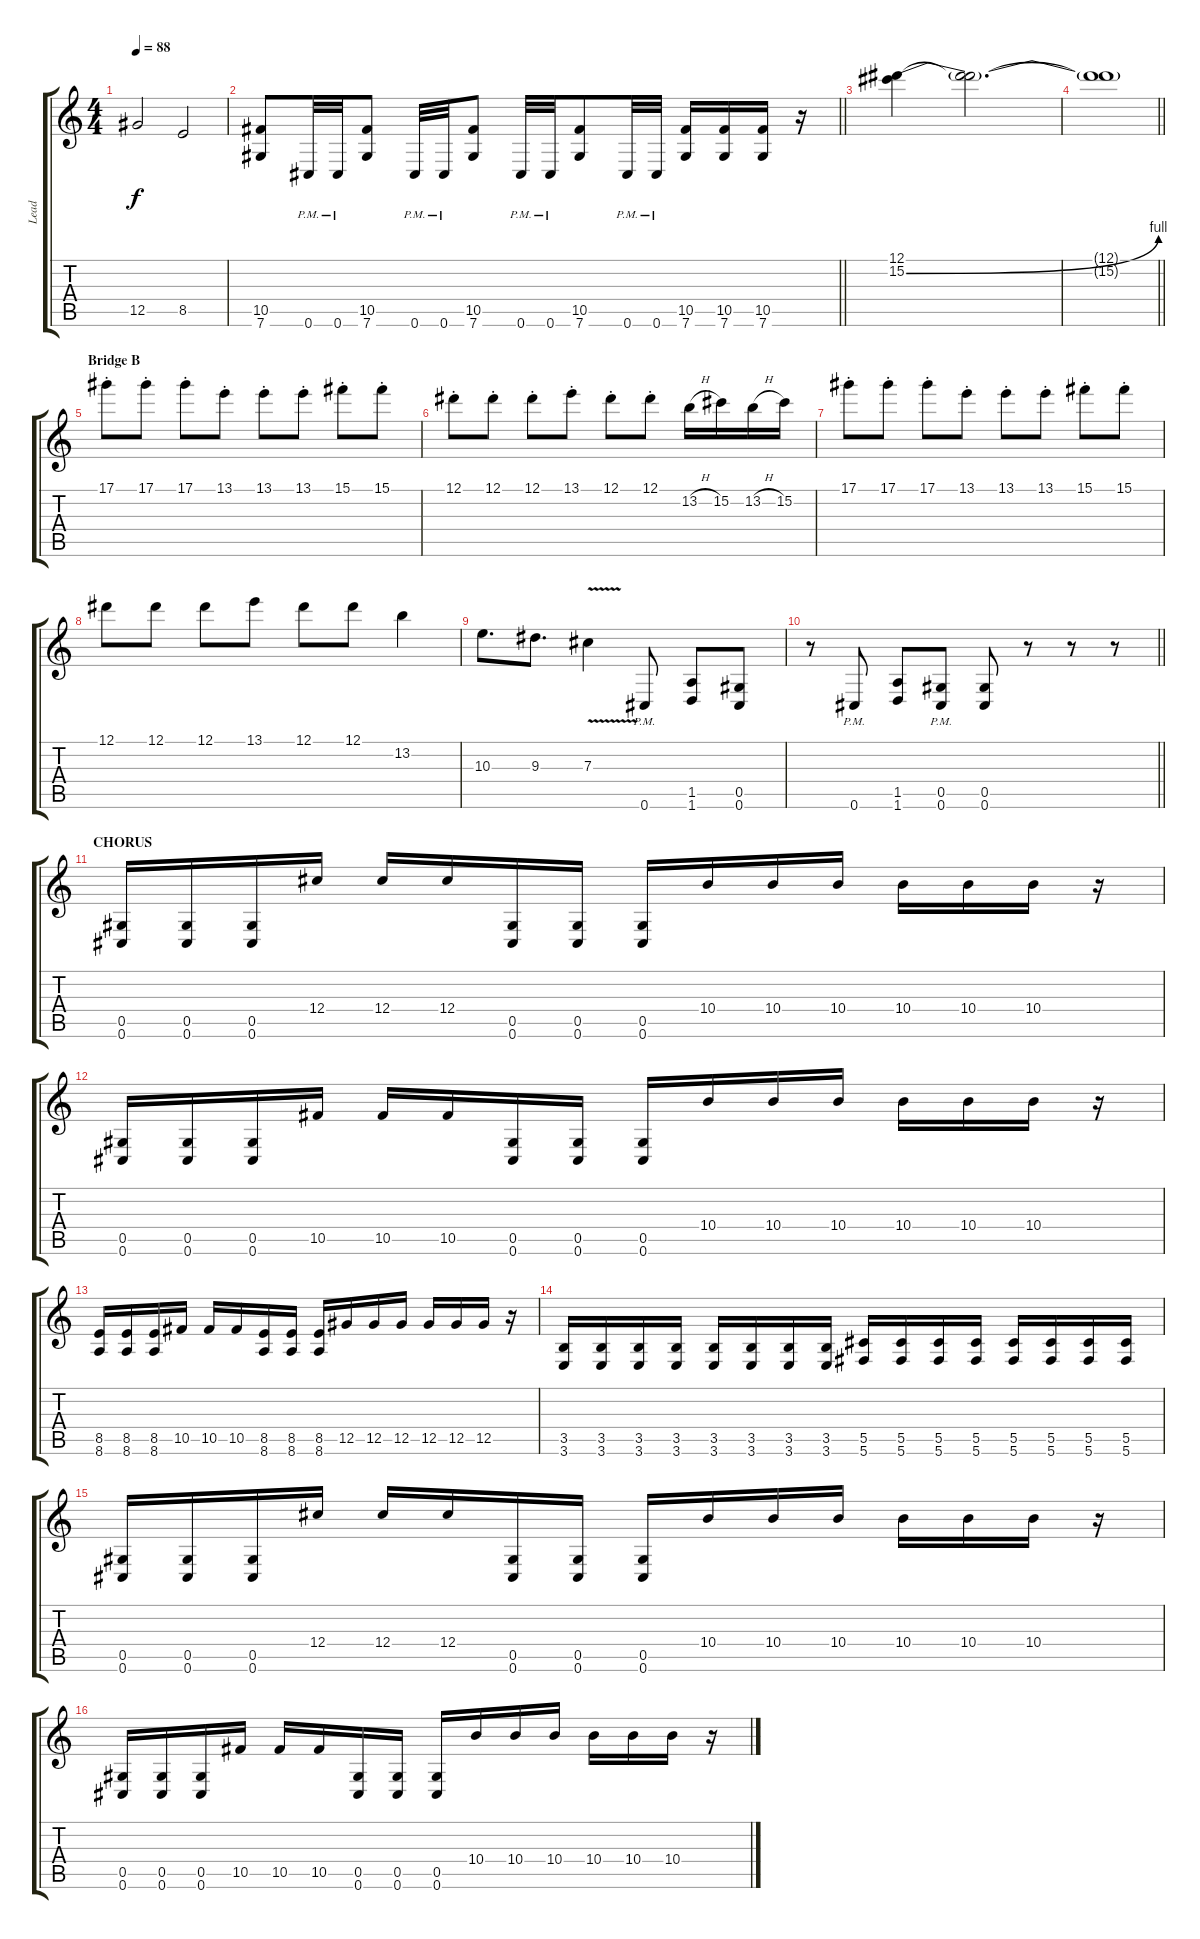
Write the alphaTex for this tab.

\track ("Lead" "Lead") {instrument overdrivenguitar}
\staff {score tabs}
\tuning (Eb4 Bb3 Gb3 Db3 Ab2 Db2) {hide}
\ts (4 4)
\tempo 88
\clef g2
\ks c
12.5.2{dy f} 8.5.2 |
\barLineRight lightlight
(10.5 7.6).8 0.6{pm}.32 0.6{pm}.32 (10.5 7.6).8 0.6{pm}.32 0.6{pm}.32 (10.5 7.6).8 0.6{pm}.32 0.6{pm}.32 (10.5 7.6).8 0.6{pm}.32 0.6{pm}.32 (10.5 7.6).16 (10.5 7.6).16 (10.5 7.6).16 r.16 |
\section ("" "")
(12.1 15.2{be (bend 0 0 60 4)}).4 (12.1{t} 15.2{t}).2{d} |
\barLineRight lightlight
(12.1{t} 15.2{t}).1 |
\section ("" "Bridge B")
17.1{st}.8 17.1{st}.8 17.1{st}.8 13.1{st}.8 13.1{st}.8 13.1{st}.8 15.1{st}.8 15.1{st}.8 |
12.1{st}.8 12.1{st}.8 12.1{st}.8 13.1{st}.8 12.1{st}.8 12.1{st}.8 13.2{h}.16 15.2.16 13.2{h}.16 15.2.16 |
17.1{st}.8 17.1{st}.8 17.1{st}.8 13.1{st}.8 13.1{st}.8 13.1{st}.8 15.1{st}.8 15.1{st}.8 |
12.1.8 12.1.8 12.1.8 13.1.8 12.1.8 12.1.8 13.2.4 |
10.3.8{d} 9.3.8{d} 7.3{v}.4 0.6{pm}.8 (1.5 1.6).8 (0.5 0.6).8 |
\barLineRight lightlight
r.8 0.6{pm}.8 (1.5 1.6).8 (0.5{pm} 0.6{pm}).8 (0.5 0.6).8 r.8 r.8 r.8 |
\section ("" "CHORUS")
(0.5 0.6).16 (0.5 0.6).16 (0.5 0.6).16 12.4.16 12.4.16 12.4.16 (0.5 0.6).16 (0.5 0.6).16 (0.5 0.6).16 10.4.16 10.4.16 10.4.16 10.4.16 10.4.16 10.4.16 r.16 |
(0.5 0.6).16 (0.5 0.6).16 (0.5 0.6).16 10.5.16 10.5.16 10.5.16 (0.5 0.6).16 (0.5 0.6).16 (0.5 0.6).16 10.4.16 10.4.16 10.4.16 10.4.16 10.4.16 10.4.16 r.16 |
(8.5 8.6).16 (8.5 8.6).16 (8.5 8.6).16 10.5.16 10.5.16 10.5.16 (8.5 8.6).16 (8.5 8.6).16 (8.5 8.6).16 12.5.16 12.5.16 12.5.16 12.5.16 12.5.16 12.5.16 r.16 |
(3.5 3.6).16 (3.5 3.6).16 (3.5 3.6).16 (3.5 3.6).16 (3.5 3.6).16 (3.5 3.6).16 (3.5 3.6).16 (3.5 3.6).16 (5.5 5.6).16 (5.5 5.6).16 (5.5 5.6).16 (5.5 5.6).16 (5.5 5.6).16 (5.5 5.6).16 (5.5 5.6).16 (5.5 5.6).16 |
(0.5 0.6).16 (0.5 0.6).16 (0.5 0.6).16 12.4.16 12.4.16 12.4.16 (0.5 0.6).16 (0.5 0.6).16 (0.5 0.6).16 10.4.16 10.4.16 10.4.16 10.4.16 10.4.16 10.4.16 r.16 |
(0.5 0.6).16 (0.5 0.6).16 (0.5 0.6).16 10.5.16 10.5.16 10.5.16 (0.5 0.6).16 (0.5 0.6).16 (0.5 0.6).16 10.4.16 10.4.16 10.4.16 10.4.16 10.4.16 10.4.16 r.16
